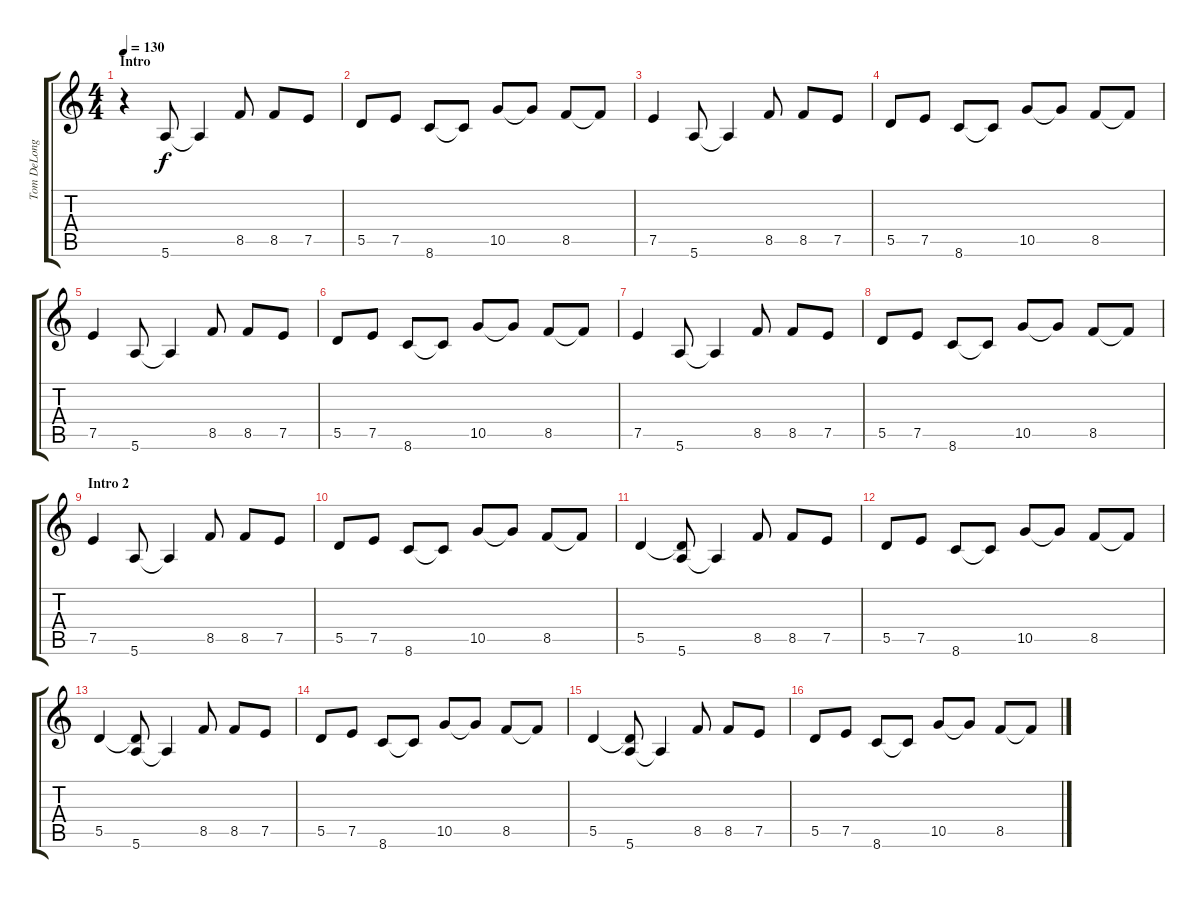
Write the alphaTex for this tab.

\track ("Tom DeLonge Guitar" "Tom DeLong") {instrument overdrivenguitar}
\staff {score tabs}
\tuning (E4 B3 G3 D3 A2 E2) {hide}
\ts (4 4)
\section ("" "Intro")
\tempo 130
\clef g2
\ks c
r.4{dy f instrument overdrivenguitar} 5.6.8 5.6{t}.4 8.5.8 8.5.8 7.5.8 |
5.5.8 7.5.8 8.6.8 8.6{t}.8 10.5.8 10.5{t}.8 8.5.8 8.5{t}.8 |
7.5.4 5.6.8 5.6{t}.4 8.5.8 8.5.8 7.5.8 |
5.5.8 7.5.8 8.6.8 8.6{t}.8 10.5.8 10.5{t}.8 8.5.8 8.5{t}.8 |
7.5.4 5.6.8 5.6{t}.4 8.5.8 8.5.8 7.5.8 |
5.5.8 7.5.8 8.6.8 8.6{t}.8 10.5.8 10.5{t}.8 8.5.8 8.5{t}.8 |
7.5.4 5.6.8 5.6{t}.4 8.5.8 8.5.8 7.5.8 |
5.5.8 7.5.8 8.6.8 8.6{t}.8 10.5.8 10.5{t}.8 8.5.8 8.5{t}.8 |
\section ("" "Intro 2")
7.5.4 5.6.8 5.6{t}.4 8.5.8 8.5.8 7.5.8 |
5.5.8 7.5.8 8.6.8 8.6{t}.8 10.5.8 10.5{t}.8 8.5.8 8.5{t}.8 |
5.5.4 (5.5{t} 5.6).8 5.6{t}.4 8.5.8 8.5.8 7.5.8 |
5.5.8 7.5.8 8.6.8 8.6{t}.8 10.5.8 10.5{t}.8 8.5.8 8.5{t}.8 |
5.5.4 (5.5{t} 5.6).8 5.6{t}.4 8.5.8 8.5.8 7.5.8 |
5.5.8 7.5.8 8.6.8 8.6{t}.8 10.5.8 10.5{t}.8 8.5.8 8.5{t}.8 |
5.5.4 (5.5{t} 5.6).8 5.6{t}.4 8.5.8 8.5.8 7.5.8 |
5.5.8 7.5.8 8.6.8 8.6{t}.8 10.5.8 10.5{t}.8 8.5.8 8.5{t}.8
